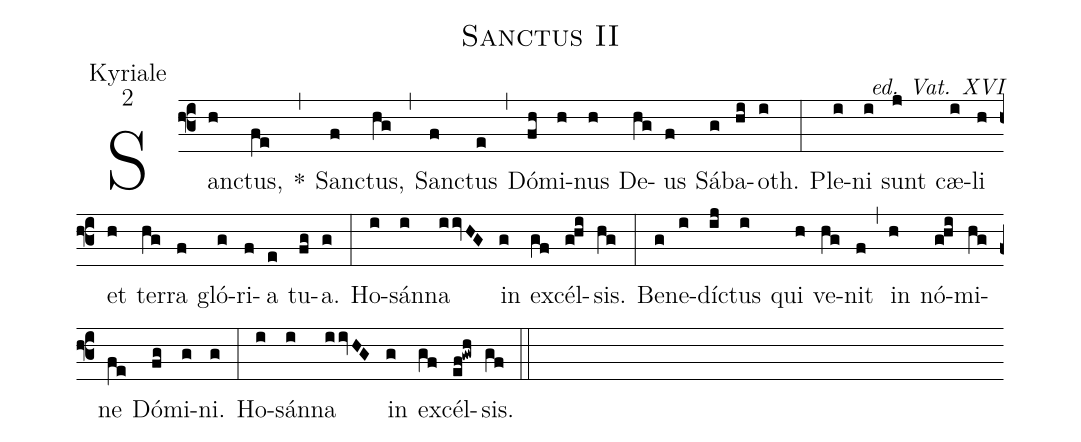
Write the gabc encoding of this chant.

name:Sanctus II;
office-part:Kyriale;
mode:2;
commentary:ed. Vat. XVI;
%%
(f3) Sanc(h)tus,(fe) *(,) Sanc(f)tus,(hg) (,) Sanc(f)tus(e) (,) Dó(fh)mi(h)nus(h) De(hg)us(f) Sá(g)ba(hi)oth.(i) (:) Ple(i)ni(i) sunt(j) cæ(i)li(h) et(h) ter(hg)ra(f) gló(g)ri(f)a(e) tu(fg)a.(g) (:)
Ho(i)sán(i)na(iiv/HG) in(g) ex(gf)cél(ghi)sis.(hg) (:) Be(g)ne(i)díc(ij)tus(i) qui(h) ve(hg)nit(f) (,) in(h) nó(ghi)mi(hg)ne(fe) Dó(fg)mi(g)ni.(g) (:) Ho(i)sán(i)na(iiv/HG) in(g) ex(gf)cél(ef!gwh)sis.(gf) (::)
